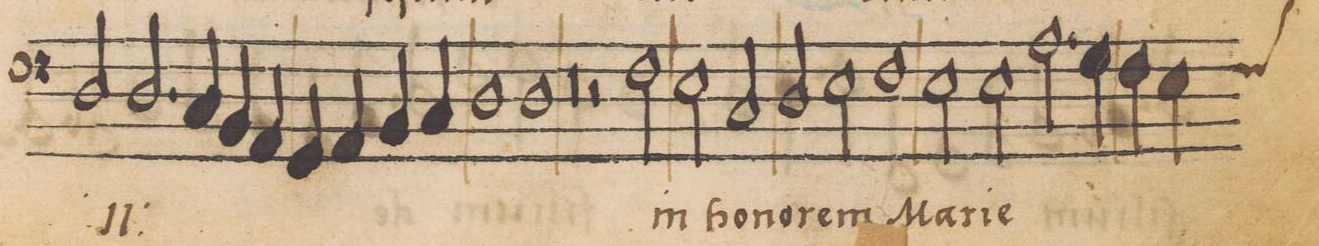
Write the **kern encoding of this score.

**kern	**text	**text
*I"BASSVS	*	*
*clefF4	*	*
*k[]	*	*
*met(C|)	*	*
*M2/1	*	*
2D/	ce-	.
2.D/	-le-	.
4C/	.	.
4BB/	.	.
4AA/	.	.
=20-	=20-	=20-
4GG/	-bran-	.
4AA/	.	.
4BB/	.	.
4C/	.	.
1D	.	.
=21-	=21-	=21-
1D	-tes	.
*	*Xij	*
0r	.	.
=22-	=22-	=22-
2r	.	.
2F\	in	.
=23-	=23-	=23-
2E\	.	.
2C/	ho-	.
2D/	-no-	.
2E\	-rem	.
=24-	=24-	=24-
1F	Ma-	.
2E\	-ri-	.
2E\	-e	.
=25-	=25-	=25-
2.A\	.	.
4G\	.	.
4F\	.	.
*custos:F	*	*
4E\	.	.
*-	*-	*-
